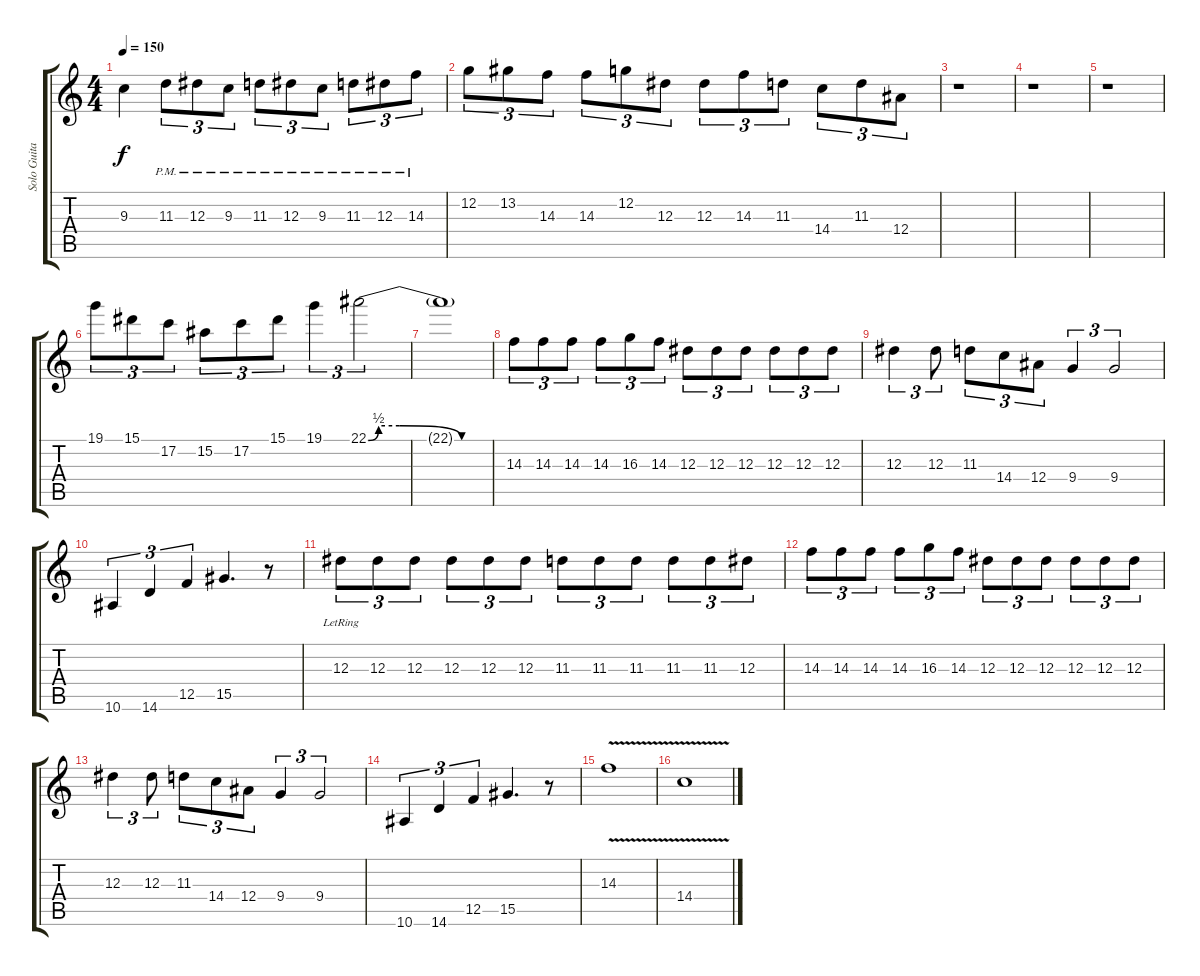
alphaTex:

\track ("Solo Guitar" "Solo Guita") {instrument distortionguitar}
\staff {score tabs}
\tuning (C4 G3 Eb3 Bb2 F2 C2) {hide}
\ts (4 4)
\tempo 150
\clef g2
\ks c
9.3.4{dy f} 11.3{pm}.8{tu (3 2)} 12.3{pm}.8{tu (3 2)} 9.3{pm}.8{tu (3 2)} 11.3{pm}.8{tu (3 2)} 12.3{pm}.8{tu (3 2)} 9.3{pm}.8{tu (3 2)} 11.3{pm}.8{tu (3 2)} 12.3{pm}.8{tu (3 2)} 14.3{pm}.8{tu (3 2)} |
12.2.8{tu (3 2)} 13.2.8{tu (3 2)} 14.3.8{tu (3 2)} 14.3.8{tu (3 2)} 12.2.8{tu (3 2)} 12.3.8{tu (3 2)} 12.3.8{tu (3 2)} 14.3.8{tu (3 2)} 11.3.8{tu (3 2)} 14.4.8{tu (3 2)} 11.3.8{tu (3 2)} 12.4.8{tu (3 2)} |
r.1 |
r.1 |
r.1 |
19.1.8{tu (3 2)} 15.1.8{tu (3 2)} 17.2.8{tu (3 2)} 15.2.8{tu (3 2)} 17.2.8{tu (3 2)} 15.1.8{tu (3 2)} 19.1.4{tu (3 2)} 22.1{be (custom 0 0 5 2 15 2 45 0 60 0)}.2{tu (3 2)} |
22.1{t}.1{volume 6} |
14.3.8{tu (3 2) volume 11} 14.3.8{tu (3 2)} 14.3.8{tu (3 2)} 14.3.8{tu (3 2)} 16.3.8{tu (3 2)} 14.3.8{tu (3 2)} 12.3.8{tu (3 2)} 12.3.8{tu (3 2)} 12.3.8{tu (3 2)} 12.3.8{tu (3 2)} 12.3.8{tu (3 2)} 12.3.8{tu (3 2)} |
12.3.4{tu (3 2)} 12.3.8{tu (3 2)} 11.3.8{tu (3 2)} 14.4.8{tu (3 2)} 12.4.8{tu (3 2)} 9.4.4{tu (3 2)} 9.4.2{tu (3 2)} |
10.6.4{tu (3 2)} 14.6.4{tu (3 2)} 12.5.4{tu (3 2)} 15.5.4{d} r.8 |
12.3{lr}.8{tu (3 2)} 12.3.8{tu (3 2)} 12.3.8{tu (3 2)} 12.3.8{tu (3 2)} 12.3.8{tu (3 2)} 12.3.8{tu (3 2)} 11.3.8{tu (3 2)} 11.3.8{tu (3 2)} 11.3.8{tu (3 2)} 11.3.8{tu (3 2)} 11.3.8{tu (3 2)} 12.3.8{tu (3 2)} |
14.3.8{tu (3 2) volume 11} 14.3.8{tu (3 2)} 14.3.8{tu (3 2)} 14.3.8{tu (3 2)} 16.3.8{tu (3 2)} 14.3.8{tu (3 2)} 12.3.8{tu (3 2)} 12.3.8{tu (3 2)} 12.3.8{tu (3 2)} 12.3.8{tu (3 2)} 12.3.8{tu (3 2)} 12.3.8{tu (3 2)} |
12.3.4{tu (3 2)} 12.3.8{tu (3 2)} 11.3.8{tu (3 2)} 14.4.8{tu (3 2)} 12.4.8{tu (3 2)} 9.4.4{tu (3 2)} 9.4.2{tu (3 2)} |
10.6.4{tu (3 2)} 14.6.4{tu (3 2)} 12.5.4{tu (3 2)} 15.5.4{d} r.8 |
14.3{v}.1 |
14.4{v}.1
